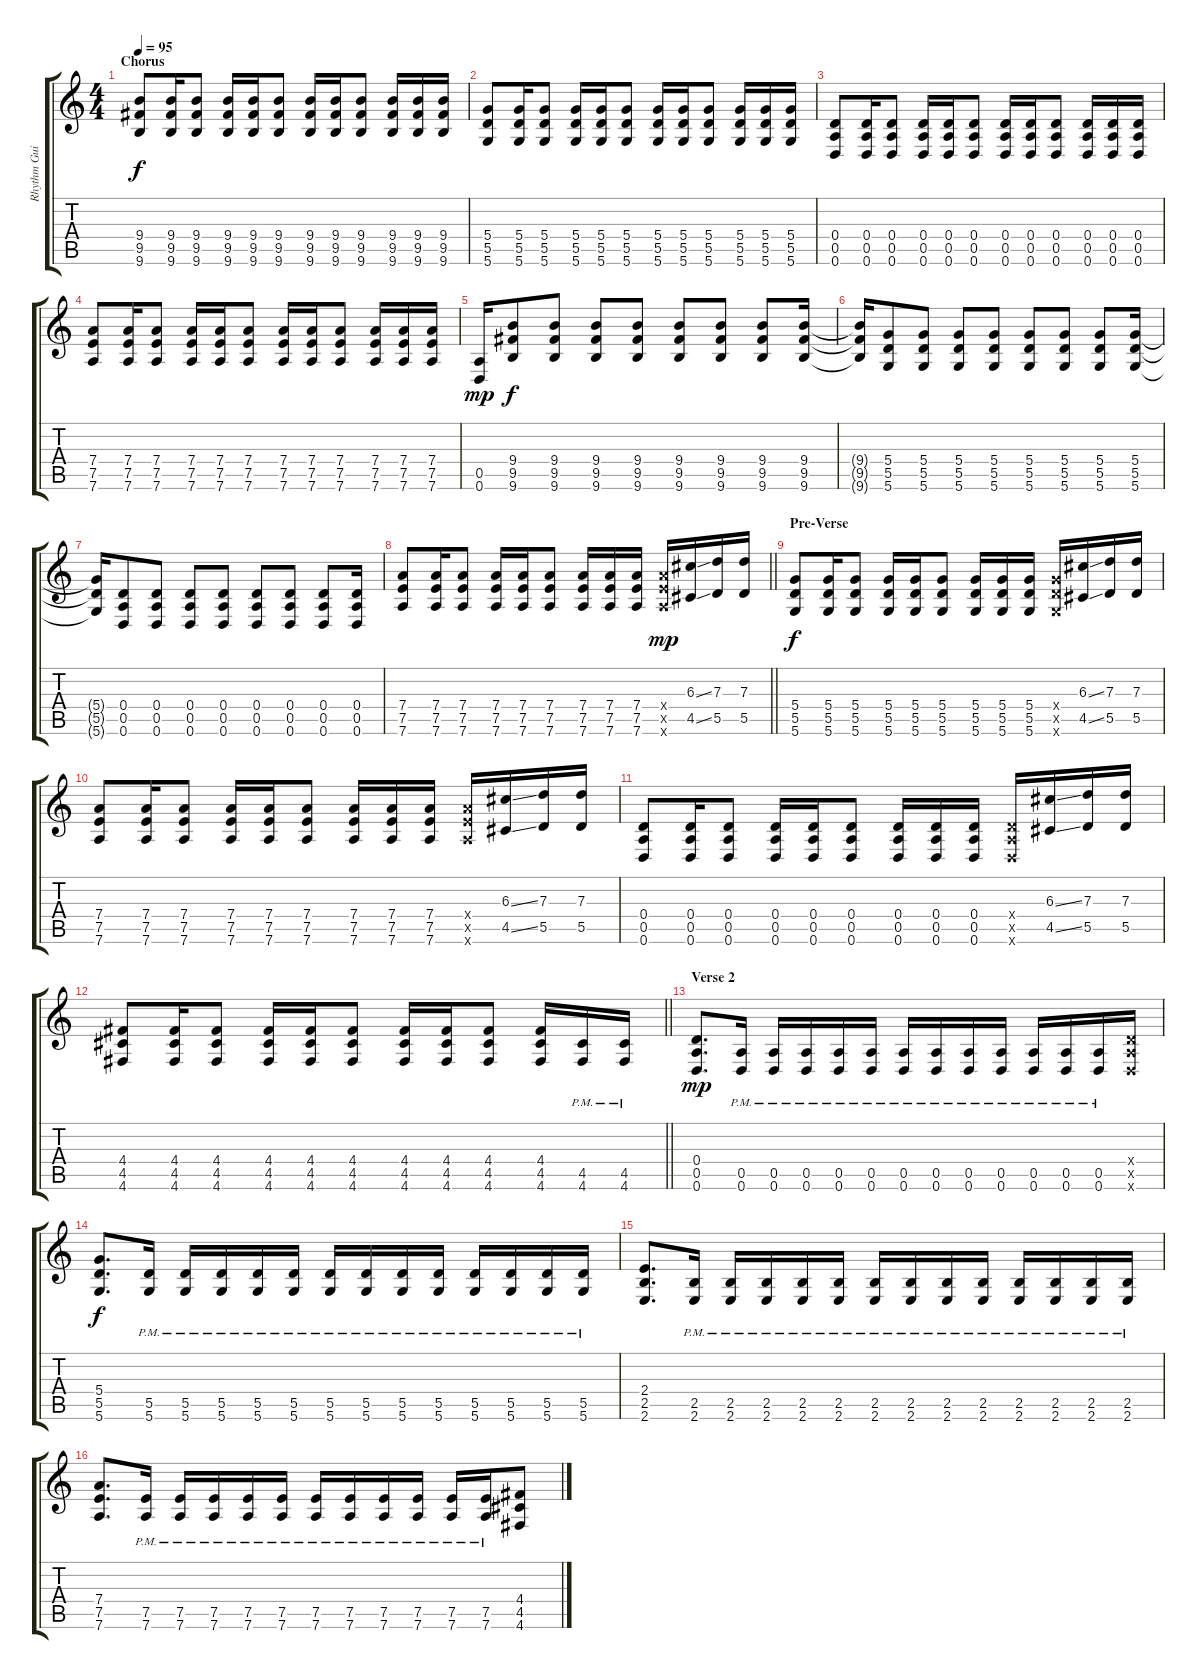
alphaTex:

\track ("Rhythm Guitar" "Rhythm Gui") {instrument distortionguitar}
\staff {score tabs}
\tuning (E4 B3 G3 D3 A2 D2) {hide}
\ts (4 4)
\section ("" "Chorus")
\tempo 95
\clef g2
\ks c
(9.4 9.5 9.6).8{dy f} (9.4 9.5 9.6).16 (9.4 9.5 9.6).8 (9.4 9.5 9.6).16 (9.4 9.5 9.6).16 (9.4 9.5 9.6).8 (9.4 9.5 9.6).16 (9.4 9.5 9.6).16 (9.4 9.5 9.6).8 (9.4 9.5 9.6).16 (9.4 9.5 9.6).16 (9.4 9.5 9.6).16 |
(5.4 5.5 5.6).8 (5.4 5.5 5.6).16 (5.4 5.5 5.6).8 (5.4 5.5 5.6).16 (5.4 5.5 5.6).16 (5.4 5.5 5.6).8 (5.4 5.5 5.6).16 (5.4 5.5 5.6).16 (5.4 5.5 5.6).8 (5.4 5.5 5.6).16 (5.4 5.5 5.6).16 (5.4 5.5 5.6).16 |
(0.4 0.5 0.6).8 (0.4 0.5 0.6).16 (0.4 0.5 0.6).8 (0.4 0.5 0.6).16 (0.4 0.5 0.6).16 (0.4 0.5 0.6).8 (0.4 0.5 0.6).16 (0.4 0.5 0.6).16 (0.4 0.5 0.6).8 (0.4 0.5 0.6).16 (0.4 0.5 0.6).16 (0.4 0.5 0.6).16 |
(7.4 7.5 7.6).8 (7.4 7.5 7.6).16 (7.4 7.5 7.6).8 (7.4 7.5 7.6).16 (7.4 7.5 7.6).16 (7.4 7.5 7.6).8 (7.4 7.5 7.6).16 (7.4 7.5 7.6).16 (7.4 7.5 7.6).8 (7.4 7.5 7.6).16 (7.4 7.5 7.6).16 (7.4 7.5 7.6).16 |
(0.5 0.6).16{dy mp} (9.4 9.5 9.6).8{dy f} (9.4 9.5 9.6).8 (9.4 9.5 9.6).8 (9.4 9.5 9.6).8 (9.4 9.5 9.6).8 (9.4 9.5 9.6).8 (9.4 9.5 9.6).8 (9.4 9.5 9.6).16 |
(9.4{t} 9.5{t} 9.6{t}).16 (5.4 5.5 5.6).8 (5.4 5.5 5.6).8 (5.4 5.5 5.6).8 (5.4 5.5 5.6).8 (5.4 5.5 5.6).8 (5.4 5.5 5.6).8 (5.4 5.5 5.6).8 (5.4 5.5 5.6).16 |
(5.4{t} 5.5{t} 5.6{t}).16 (0.4 0.5 0.6).8 (0.4 0.5 0.6).8 (0.4 0.5 0.6).8 (0.4 0.5 0.6).8 (0.4 0.5 0.6).8 (0.4 0.5 0.6).8 (0.4 0.5 0.6).8 (0.4 0.5 0.6).16 |
\barLineRight lightlight
(7.4 7.5 7.6).8 (7.4 7.5 7.6).16 (7.4 7.5 7.6).8 (7.4 7.5 7.6).16 (7.4 7.5 7.6).16 (7.4 7.5 7.6).8 (7.4 7.5 7.6).16 (7.4 7.5 7.6).16 (7.4 7.5 7.6).16 (7.4{x} 7.5{x} 7.6{x}).16{dy mp} (6.3{ss} 4.5{ss}).16 (7.3 5.5).16 (7.3 5.5).16 |
\section ("" "Pre-Verse")
(5.4 5.5 5.6).8{dy f} (5.4 5.5 5.6).16 (5.4 5.5 5.6).8 (5.4 5.5 5.6).16 (5.4 5.5 5.6).16 (5.4 5.5 5.6).8 (5.4 5.5 5.6).16 (5.4 5.5 5.6).16 (5.4 5.5 5.6).16 (5.4{x} 5.5{x} 5.6{x}).16 (6.3{ss} 4.5{ss}).16 (7.3 5.5).16 (7.3 5.5).16 |
(7.4 7.5 7.6).8 (7.4 7.5 7.6).16 (7.4 7.5 7.6).8 (7.4 7.5 7.6).16 (7.4 7.5 7.6).16 (7.4 7.5 7.6).8 (7.4 7.5 7.6).16 (7.4 7.5 7.6).16 (7.4 7.5 7.6).16 (7.4{x} 7.5{x} 7.6{x}).16 (6.3{ss} 4.5{ss}).16 (7.3 5.5).16 (7.3 5.5).16 |
(0.4 0.5 0.6).8 (0.4 0.5 0.6).16 (0.4 0.5 0.6).8 (0.4 0.5 0.6).16 (0.4 0.5 0.6).16 (0.4 0.5 0.6).8 (0.4 0.5 0.6).16 (0.4 0.5 0.6).16 (0.4 0.5 0.6).16 (0.4{x} 0.5{x} 0.6{x}).16 (6.3{ss} 4.5{ss}).16 (7.3 5.5).16 (7.3 5.5).16 |
\barLineRight lightlight
(4.4 4.5 4.6).8 (4.4 4.5 4.6).16 (4.4 4.5 4.6).8 (4.4 4.5 4.6).16 (4.4 4.5 4.6).16 (4.4 4.5 4.6).8 (4.4 4.5 4.6).16 (4.4 4.5 4.6).16 (4.4 4.5 4.6).8 (4.4 4.5 4.6).16 (4.5{pm} 4.6{pm}).16 (4.5{pm} 4.6{pm}).16 |
\section ("" "Verse 2")
(0.4 0.5 0.6).8{d dy mp} (0.5{pm} 0.6).16 (0.5{pm} 0.6).16 (0.5{pm} 0.6).16 (0.5{pm} 0.6).16 (0.5{pm} 0.6).16 (0.5{pm} 0.6).16 (0.5{pm} 0.6).16 (0.5{pm} 0.6).16 (0.5{pm} 0.6).16 (0.5{pm} 0.6).16 (0.5{pm} 0.6).16 (0.5{pm} 0.6).16 (0.4{x} 0.5{x} 0.6{x}).16 |
(5.4 5.5 5.6).8{d dy f} (5.5{pm} 5.6{pm}).16 (5.5{pm} 5.6{pm}).16 (5.5{pm} 5.6{pm}).16 (5.5{pm} 5.6{pm}).16 (5.5{pm} 5.6{pm}).16 (5.5{pm} 5.6{pm}).16 (5.5{pm} 5.6{pm}).16 (5.5{pm} 5.6{pm}).16 (5.5{pm} 5.6{pm}).16 (5.5{pm} 5.6{pm}).16 (5.5{pm} 5.6{pm}).16 (5.5{pm} 5.6{pm}).16 (5.5{pm} 5.6{pm}).16 |
(2.4 2.5 2.6).8{d} (2.5{pm} 2.6{pm}).16 (2.5{pm} 2.6{pm}).16 (2.5{pm} 2.6{pm}).16 (2.5{pm} 2.6{pm}).16 (2.5{pm} 2.6{pm}).16 (2.5{pm} 2.6{pm}).16 (2.5{pm} 2.6{pm}).16 (2.5{pm} 2.6{pm}).16 (2.5{pm} 2.6{pm}).16 (2.5{pm} 2.6{pm}).16 (2.5{pm} 2.6{pm}).16 (2.5{pm} 2.6{pm}).16 (2.5{pm} 2.6{pm}).16 |
(7.4 7.5 7.6).8{d} (7.5{pm} 7.6{pm}).16 (7.5{pm} 7.6{pm}).16 (7.5{pm} 7.6{pm}).16 (7.5{pm} 7.6{pm}).16 (7.5{pm} 7.6{pm}).16 (7.5{pm} 7.6{pm}).16 (7.5{pm} 7.6{pm}).16 (7.5{pm} 7.6{pm}).16 (7.5{pm} 7.6{pm}).16 (7.5{pm} 7.6{pm}).16 (7.5{pm} 7.6{pm}).16 (4.4 4.5 4.6).8
